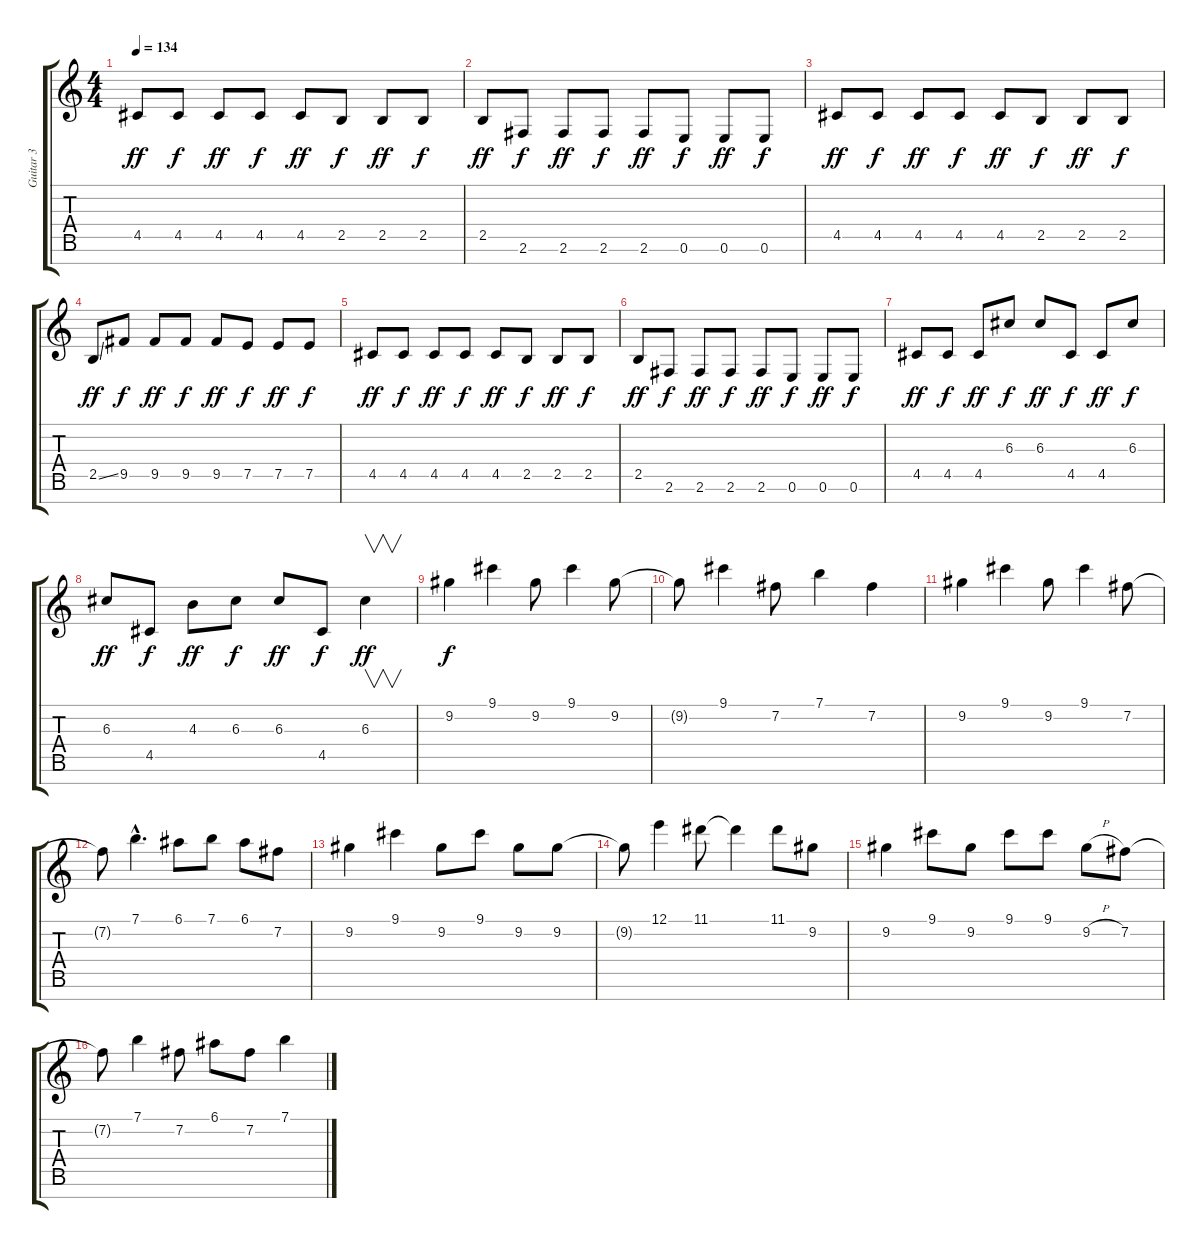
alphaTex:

\track ("Guitar 3" "Guitar 3") {instrument distortionguitar}
\staff {score tabs}
\tuning (E4 B3 G3 D3 A2 E2 B1) {hide}
\ts (4 4)
\tempo 134
\clef g2
\ks c
4.5.8{dy ff} 4.5.8{dy f} 4.5.8{dy ff} 4.5.8{dy f} 4.5.8{dy ff} 2.5.8{dy f} 2.5.8{dy ff} 2.5.8{dy f} |
2.5.8{dy ff} 2.6.8{dy f} 2.6.8{dy ff} 2.6.8{dy f} 2.6.8{dy ff} 0.6.8{dy f} 0.6.8{dy ff} 0.6.8{dy f} |
4.5.8{dy ff} 4.5.8{dy f} 4.5.8{dy ff} 4.5.8{dy f} 4.5.8{dy ff} 2.5.8{dy f} 2.5.8{dy ff} 2.5.8{dy f} |
2.5{ss}.8{dy ff} 9.5.8{dy f} 9.5.8{dy ff} 9.5.8{dy f} 9.5.8{dy ff} 7.5.8{dy f} 7.5.8{dy ff} 7.5.8{dy f} |
4.5.8{dy ff} 4.5.8{dy f} 4.5.8{dy ff} 4.5.8{dy f} 4.5.8{dy ff} 2.5.8{dy f} 2.5.8{dy ff} 2.5.8{dy f} |
2.5.8{dy ff} 2.6.8{dy f} 2.6.8{dy ff} 2.6.8{dy f} 2.6.8{dy ff} 0.6.8{dy f} 0.6.8{dy ff} 0.6.8{dy f} |
4.5.8{dy ff} 4.5.8{dy f} 4.5.8{dy ff} 6.3.8{dy f} 6.3.8{dy ff} 4.5.8{dy f} 4.5.8{dy ff} 6.3.8{dy f} |
6.3.8{dy ff} 4.5.8{dy f} 4.3.8{dy ff} 6.3.8{dy f} 6.3.8{dy ff} 4.5.8{dy f} 6.3.4{v dy ff} |
9.2.4{dy f} 9.1.4 9.2.8 9.1.4 9.2.8 |
9.2{t}.8 9.1.4 7.2.8 7.1.4 7.2.4 |
9.2.4 9.1.4 9.2.8 9.1.4 7.2.8 |
7.2{t}.8 7.1{hac}.4{d} 6.1.8 7.1.8 6.1.8 7.2.8 |
9.2.4 9.1.4 9.2.8 9.1.8 9.2.8 9.2.8 |
9.2{t}.8 12.1.4 11.1.8 11.1{t}.4 11.1.8 9.2.8 |
9.2.4 9.1.8 9.2.8 9.1.8 9.1.8 9.2{h}.8 7.2.8 |
7.2{t}.8 7.1.4 7.2.8 6.1.8 7.2.8 7.1.4
